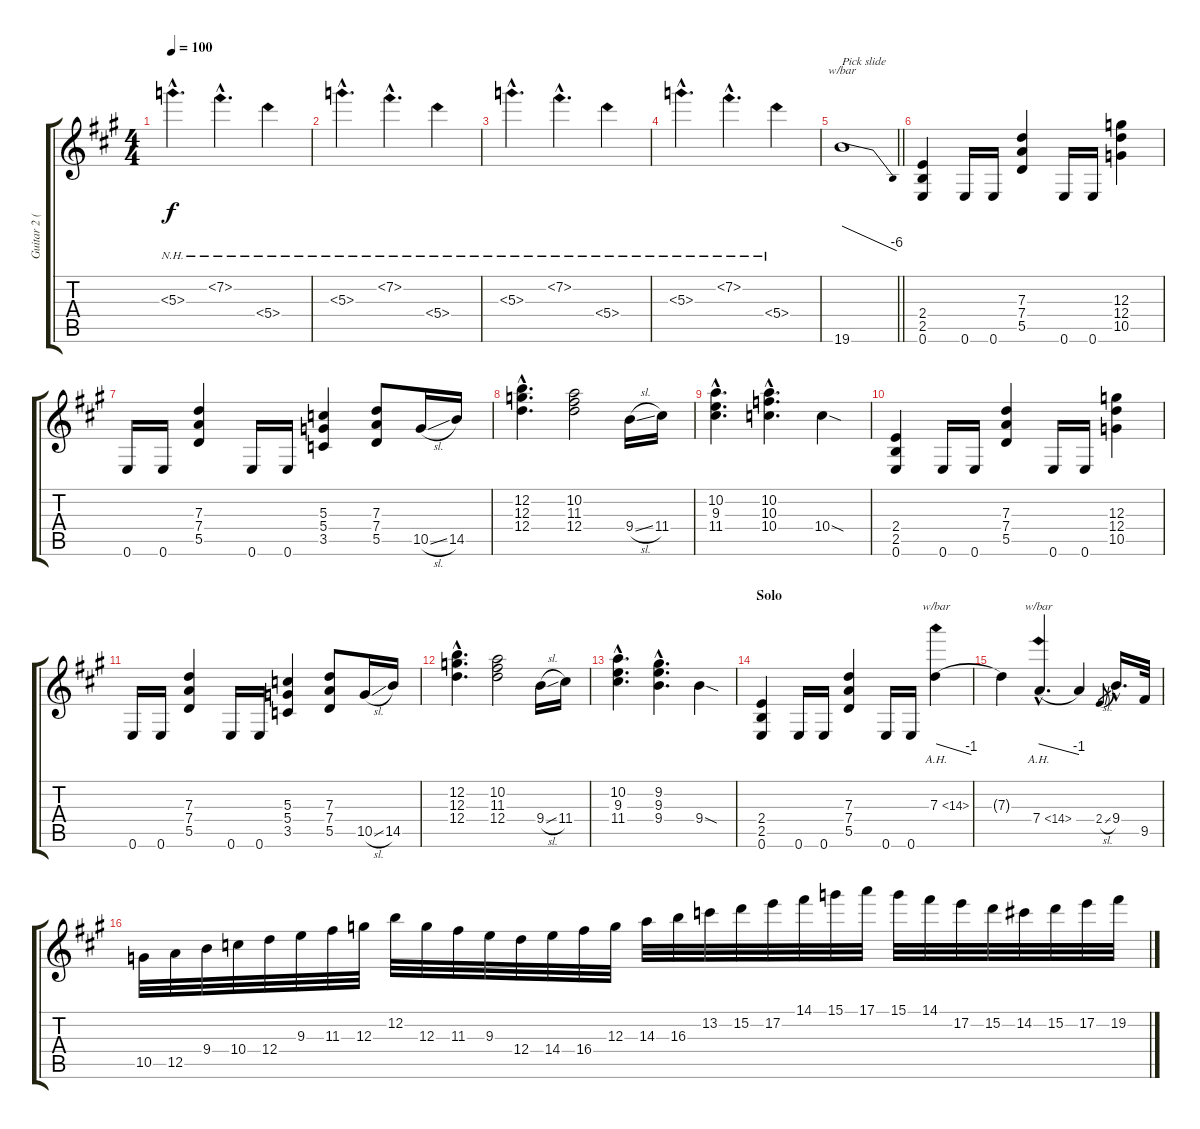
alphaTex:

\track ("Guitar 2 (Lead)" "Guitar 2 (") {instrument overdrivenguitar}
\staff {score tabs}
\tuning (E4 B3 G3 D3 A2 E2) {hide}
\ts (4 4)
\tempo 100
\clef g2
\ks f#minor
5.3{nh hac}.4{d dy f} 7.2{nh hac}.4{d} 5.4{nh}.4 |
5.3{nh hac}.4{d} 7.2{nh hac}.4{d} 5.4{nh}.4 |
5.3{nh hac}.4{d} 7.2{nh hac}.4{d} 5.4{nh}.4 |
5.3{nh hac}.4{d} 7.2{nh hac}.4{d} 5.4{nh}.4 |
\barLineRight lightlight
19.6.1{tbe (dive default 0 0 60 -24) txt "Pick slide" volume 13} |
(2.4 2.5 0.6).4 0.6.16 0.6.16 (7.3 7.4 5.5).4 0.6.16 0.6.16 (12.3 12.4 10.5).4 |
0.6.16 0.6.16 (7.3 7.4 5.5).4 0.6.16 0.6.16 (5.3 5.4 3.5).4 (7.3 7.4 5.5).8 10.5{sl}.16 14.5.16 |
(12.2{hac} 12.3{hac} 12.4{hac}).4{d} (10.2 11.3 12.4).2 9.4{sl}.16 11.4.16 |
(10.2{hac} 9.3{hac} 11.4{hac}).4{d} (10.2{hac} 10.3{hac} 10.4{hac}).4{d} 10.4{sod}.4 |
(2.4 2.5 0.6).4 0.6.16 0.6.16 (7.3 7.4 5.5).4 0.6.16 0.6.16 (12.3 12.4 10.5).4 |
0.6.16 0.6.16 (7.3 7.4 5.5).4 0.6.16 0.6.16 (5.3 5.4 3.5).4 (7.3 7.4 5.5).8 10.5{sl}.16 14.5.16 |
(12.2{hac} 12.3{hac} 12.4{hac}).4{d} (10.2 11.3 12.4).2 9.4{sl}.16 11.4.16 |
(10.2{hac} 9.3{hac} 11.4{hac}).4{d} (9.2{hac} 9.3{hac} 9.4{hac}).4{d} 9.4{sod}.4 |
\section ("" "Solo")
(2.4 2.5 0.6).4 0.6.16 0.6.16 (7.3 7.4 5.5).4 0.6.16 0.6.16 7.3{ah 7}.4{tbe (dive default 0 0 60 -4)} |
7.3{t}.4 7.4{ah 7 hac}.4{d tbe (dive default 0 0 60 -4)} 7.4{t}.4 2.4{sl}.8{gr} 9.4{hac}.16{d} 9.5.32{volume 15} |
10.5.32 12.5.32 9.4.32 10.4.32 12.4.32 9.3.32 11.3.32 12.3.32 12.2.32 12.3.32 11.3.32 9.3.32 12.4.32 14.4.32 16.4.32 12.3.32 14.3.32 16.3.32 13.2.32 15.2.32 17.2.32 14.1.32 15.1.32 17.1.32 15.1.32 14.1.32 17.2.32 15.2.32 14.2.32 15.2.32 17.2.32 19.2.32
